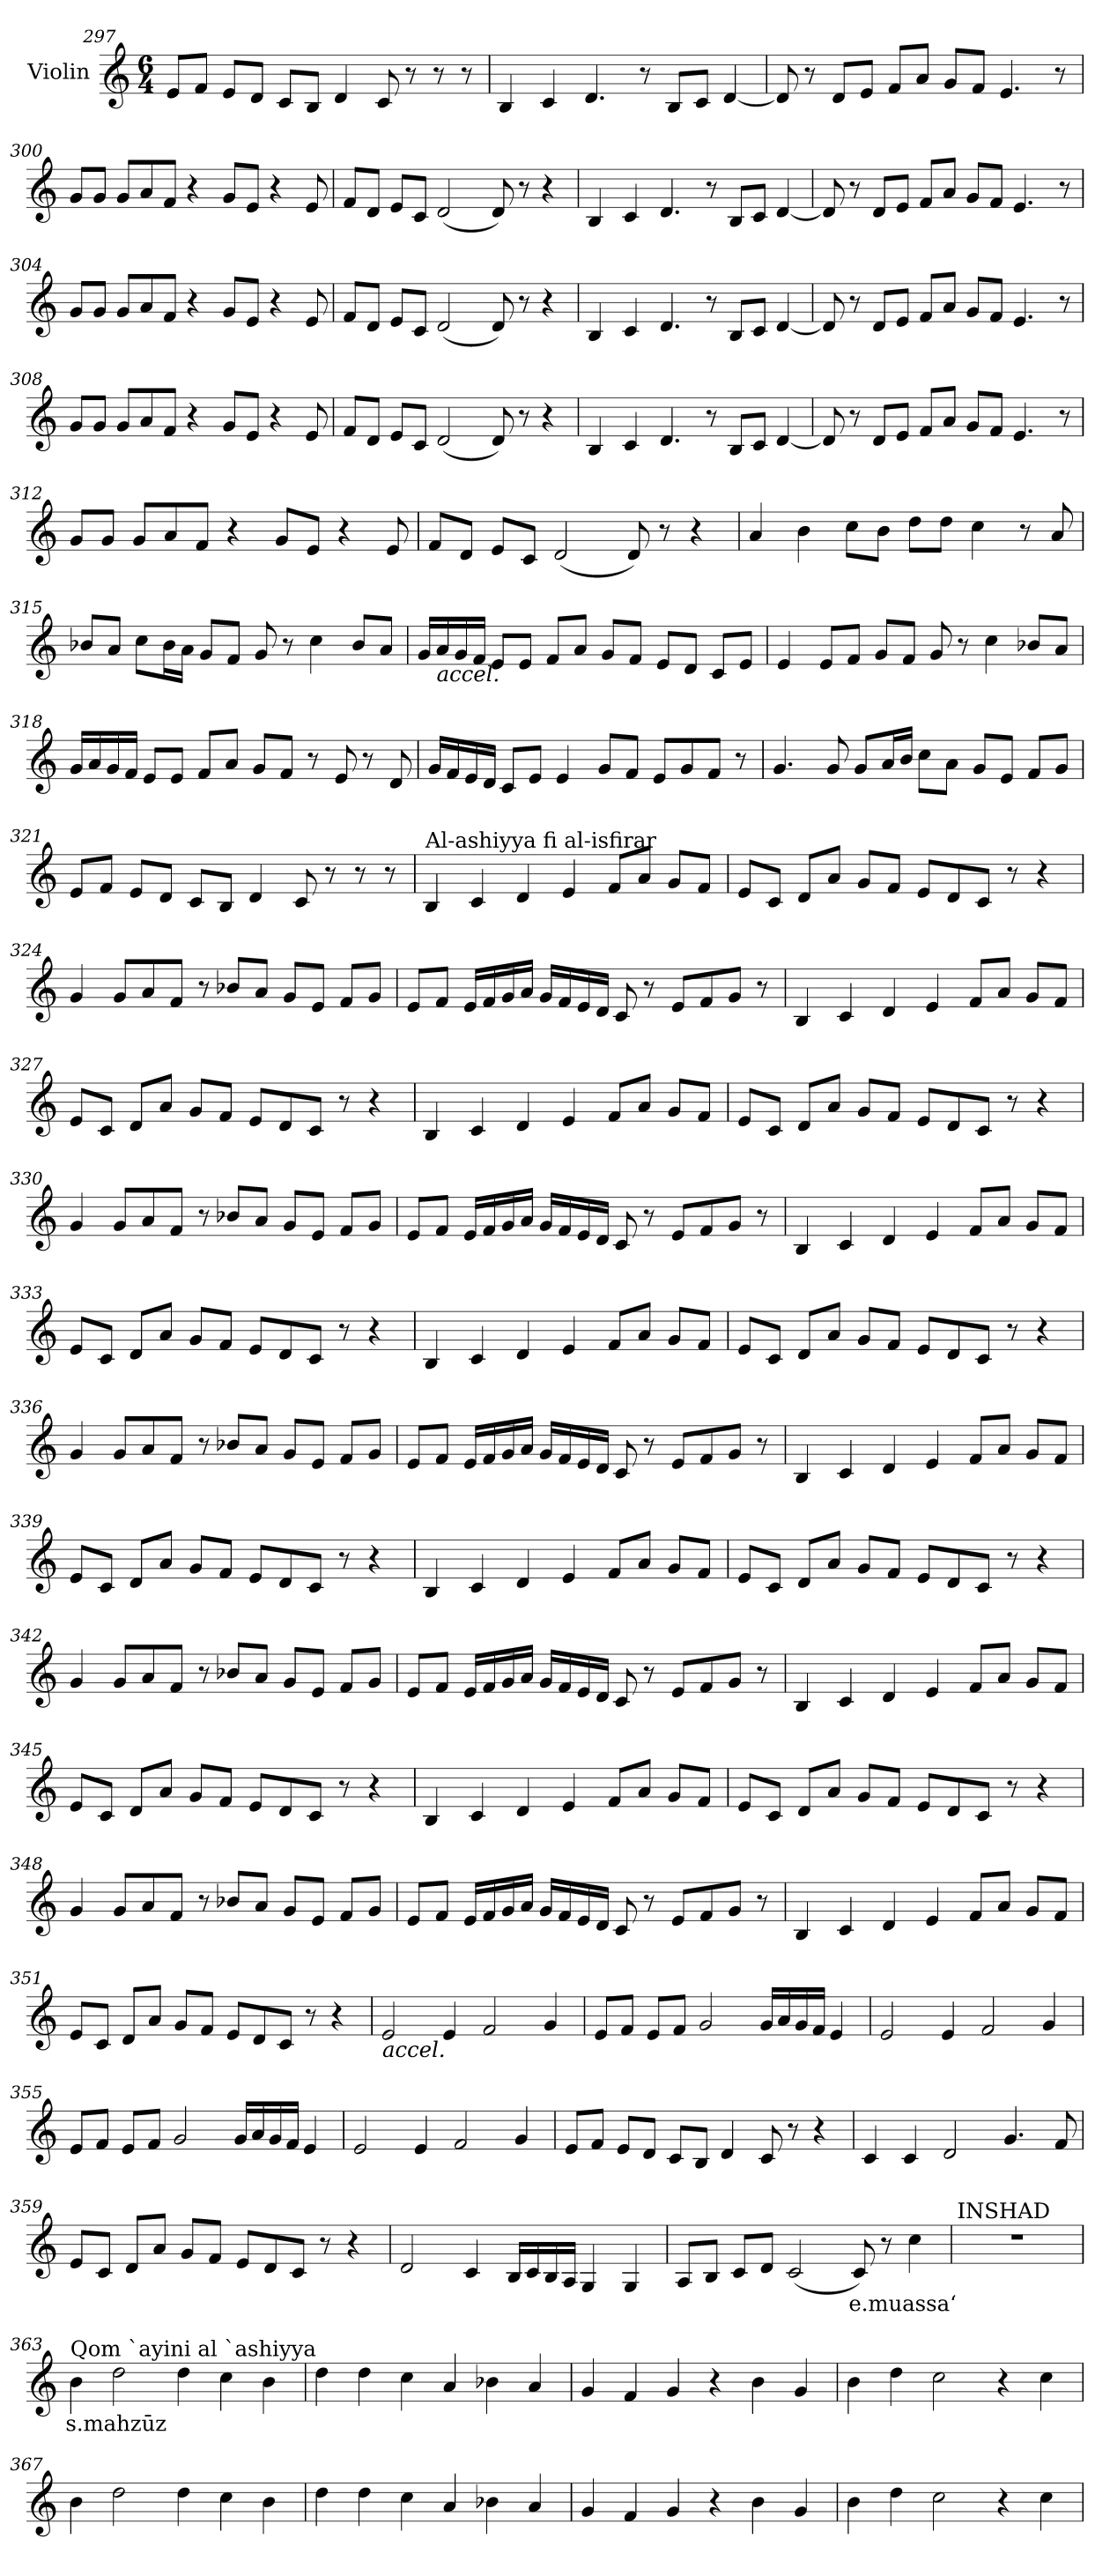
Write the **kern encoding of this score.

**kern	**text
*part1	*part1
*staff1	*staff1
*I"Violin	*
*clefG2	*
*k[]	*
*M6/4	*
=297	=297
8e/L	.
8f/J	.
8e/L	.
8d/J	.
8c/L	.
8B/J	.
4d/	.
8c/	.
8r	.
8r	.
8r	.
!!LO:LB:g=z
=298	=298
4B/	.
4c/	.
4.d/	.
8r	.
8B/L	.
8c/J	.
[4d/	.
=299	=299
8d/]	.
8r	.
8d/L	.
8e/J	.
8f/L	.
8a/J	.
8g/L	.
8f/J	.
4.e/	.
8r	.
=300	=300
8g/L	.
8g/J	.
8g/L	.
8a/	.
8f/J	.
4r	.
8g/L	.
8e/J	.
4r	.
8e/	.
!!LO:LB:g=z
=301	=301
8f/L	.
8d/J	.
8e/L	.
8c/J	.
(<2d/	.
8d/)	.
8r	.
4r	.
=302	=302
4B/	.
4c/	.
4.d/	.
8r	.
8B/L	.
8c/J	.
[4d/	.
=303	=303
8d/]	.
8r	.
8d/L	.
8e/J	.
8f/L	.
8a/J	.
8g/L	.
8f/J	.
4.e/	.
8r	.
!!LO:LB:g=z
=304	=304
8g/L	.
8g/J	.
8g/L	.
8a/	.
8f/J	.
4r	.
8g/L	.
8e/J	.
4r	.
8e/	.
=305	=305
8f/L	.
8d/J	.
8e/L	.
8c/J	.
(<2d/	.
8d/)	.
8r	.
4r	.
=306	=306
4B/	.
4c/	.
4.d/	.
8r	.
8B/L	.
8c/J	.
[4d/	.
!!LO:LB:g=z
=307	=307
8d/]	.
8r	.
8d/L	.
8e/J	.
8f/L	.
8a/J	.
8g/L	.
8f/J	.
4.e/	.
8r	.
=308	=308
8g/L	.
8g/J	.
8g/L	.
8a/	.
8f/J	.
4r	.
8g/L	.
8e/J	.
4r	.
8e/	.
=309	=309
8f/L	.
8d/J	.
8e/L	.
8c/J	.
(<2d/	.
8d/)	.
8r	.
4r	.
!!LO:LB:g=z
=310	=310
4B/	.
4c/	.
4.d/	.
8r	.
8B/L	.
8c/J	.
[4d/	.
=311	=311
8d/]	.
8r	.
8d/L	.
8e/J	.
8f/L	.
8a/J	.
8g/L	.
8f/J	.
4.e/	.
8r	.
=312	=312
8g/L	.
8g/J	.
8g/L	.
8a/	.
8f/J	.
4r	.
8g/L	.
8e/J	.
4r	.
8e/	.
!!LO:LB:g=z
=313	=313
8f/L	.
8d/J	.
8e/L	.
8c/J	.
(<2d/	.
8d/)	.
8r	.
4r	.
=314	=314
4a/	.
4b\	.
8cc\L	.
8b\J	.
8dd\L	.
8dd\J	.
4cc\	.
8r	.
8a/	.
=315	=315
8b-X/L	.
8a/J	.
8cc\L	.
16b-\L	.
16a\JJ	.
8g/L	.
8f/J	.
8g/	.
8r	.
4cc\	.
8b-/L	.
8a/J	.
!!LO:PB:g=z
=316	=316
16g/LL	.
!LO:TX:b:i:t=accel.	!
16a/	.
16g/	.
16f/JJ	.
8e/L	.
8e/J	.
8f/L	.
8a/J	.
8g/L	.
8f/J	.
8e/L	.
8d/J	.
8c/L	.
8e/J	.
=317	=317
4e/	.
8e/L	.
8f/J	.
8g/L	.
8f/J	.
8g/	.
8r	.
4cc\	.
8b-X/L	.
8a/J	.
=318	=318
16g/LL	.
16a/	.
16g/	.
16f/JJ	.
8e/L	.
8e/J	.
8f/L	.
8a/J	.
8g/L	.
8f/J	.
8r	.
8e/	.
8r	.
8d/	.
!!LO:LB:g=z
=319	=319
16g/LL	.
16f/	.
16e/	.
16d/JJ	.
8c/L	.
8e/J	.
4e/	.
8g/L	.
8f/J	.
8e/L	.
8g/	.
8f/J	.
8r	.
=320	=320
4.g/	.
8g/	.
8g/L	.
16a/L	.
16b/JJ	.
8cc\L	.
8a\J	.
8g/L	.
8e/J	.
8f/L	.
8g/J	.
=321	=321
8e/L	.
8f/J	.
8e/L	.
8d/J	.
8c/L	.
8B/J	.
4d/	.
8c/	.
8r	.
8r	.
8r	.
!!LO:LB:g=z
=322	=322
*MM80	*
!LO:TX:a:t=Al-ashiyya fi al-isfirar	!
4B/	.
4c/	.
4d/	.
4e/	.
8f/L	.
8a/J	.
8g/L	.
8f/J	.
=323	=323
8e/L	.
8c/J	.
8d/L	.
8a/J	.
8g/L	.
8f/J	.
8e/L	.
8d/	.
8c/J	.
8r	.
4r	.
=324	=324
4g/	.
8g/L	.
8a/	.
8f/J	.
8r	.
8b-X/L	.
8a/J	.
8g/L	.
8e/J	.
8f/L	.
8g/J	.
!!LO:LB:g=z
=325	=325
8e/L	.
8f/J	.
16e/LL	.
16f/	.
16g/	.
16a/JJ	.
16g/LL	.
16f/	.
16e/	.
16d/JJ	.
8c/	.
8r	.
8e/L	.
8f/	.
8g/J	.
8r	.
=326	=326
4B/	.
4c/	.
4d/	.
4e/	.
8f/L	.
8a/J	.
8g/L	.
8f/J	.
=327	=327
8e/L	.
8c/J	.
8d/L	.
8a/J	.
8g/L	.
8f/J	.
8e/L	.
8d/	.
8c/J	.
8r	.
4r	.
!!LO:LB:g=z
=328	=328
4B/	.
4c/	.
4d/	.
4e/	.
8f/L	.
8a/J	.
8g/L	.
8f/J	.
=329	=329
8e/L	.
8c/J	.
8d/L	.
8a/J	.
8g/L	.
8f/J	.
8e/L	.
8d/	.
8c/J	.
8r	.
4r	.
=330	=330
4g/	.
8g/L	.
8a/	.
8f/J	.
8r	.
8b-X/L	.
8a/J	.
8g/L	.
8e/J	.
8f/L	.
8g/J	.
!!LO:LB:g=z
=331	=331
8e/L	.
8f/J	.
16e/LL	.
16f/	.
16g/	.
16a/JJ	.
16g/LL	.
16f/	.
16e/	.
16d/JJ	.
8c/	.
8r	.
8e/L	.
8f/	.
8g/J	.
8r	.
=332	=332
4B/	.
4c/	.
4d/	.
4e/	.
8f/L	.
8a/J	.
8g/L	.
8f/J	.
=333	=333
8e/L	.
8c/J	.
8d/L	.
8a/J	.
8g/L	.
8f/J	.
8e/L	.
8d/	.
8c/J	.
8r	.
4r	.
!!LO:LB:g=z
=334	=334
4B/	.
4c/	.
4d/	.
4e/	.
8f/L	.
8a/J	.
8g/L	.
8f/J	.
=335	=335
8e/L	.
8c/J	.
8d/L	.
8a/J	.
8g/L	.
8f/J	.
8e/L	.
8d/	.
8c/J	.
8r	.
4r	.
=336	=336
4g/	.
8g/L	.
8a/	.
8f/J	.
8r	.
8b-X/L	.
8a/J	.
8g/L	.
8e/J	.
8f/L	.
8g/J	.
!!LO:LB:g=z
=337	=337
8e/L	.
8f/J	.
16e/LL	.
16f/	.
16g/	.
16a/JJ	.
16g/LL	.
16f/	.
16e/	.
16d/JJ	.
8c/	.
8r	.
8e/L	.
8f/	.
8g/J	.
8r	.
=338	=338
4B/	.
4c/	.
4d/	.
4e/	.
8f/L	.
8a/J	.
8g/L	.
8f/J	.
=339	=339
8e/L	.
8c/J	.
8d/L	.
8a/J	.
8g/L	.
8f/J	.
8e/L	.
8d/	.
8c/J	.
8r	.
4r	.
!!LO:PB:g=z
=340	=340
4B/	.
4c/	.
4d/	.
4e/	.
8f/L	.
8a/J	.
8g/L	.
8f/J	.
=341	=341
8e/L	.
8c/J	.
8d/L	.
8a/J	.
8g/L	.
8f/J	.
8e/L	.
8d/	.
8c/J	.
8r	.
4r	.
=342	=342
4g/	.
8g/L	.
8a/	.
8f/J	.
8r	.
8b-X/L	.
8a/J	.
8g/L	.
8e/J	.
8f/L	.
8g/J	.
!!LO:LB:g=z
=343	=343
8e/L	.
8f/J	.
16e/LL	.
16f/	.
16g/	.
16a/JJ	.
16g/LL	.
16f/	.
16e/	.
16d/JJ	.
8c/	.
8r	.
8e/L	.
8f/	.
8g/J	.
8r	.
=344	=344
4B/	.
4c/	.
4d/	.
4e/	.
8f/L	.
8a/J	.
8g/L	.
8f/J	.
=345	=345
8e/L	.
8c/J	.
8d/L	.
8a/J	.
8g/L	.
8f/J	.
8e/L	.
8d/	.
8c/J	.
8r	.
4r	.
!!LO:LB:g=z
=346	=346
4B/	.
4c/	.
4d/	.
4e/	.
8f/L	.
8a/J	.
8g/L	.
8f/J	.
=347	=347
8e/L	.
8c/J	.
8d/L	.
8a/J	.
8g/L	.
8f/J	.
8e/L	.
8d/	.
8c/J	.
8r	.
4r	.
=348	=348
4g/	.
8g/L	.
8a/	.
8f/J	.
8r	.
8b-X/L	.
8a/J	.
8g/L	.
8e/J	.
8f/L	.
8g/J	.
!!LO:LB:g=z
=349	=349
8e/L	.
8f/J	.
16e/LL	.
16f/	.
16g/	.
16a/JJ	.
16g/LL	.
16f/	.
16e/	.
16d/JJ	.
8c/	.
8r	.
8e/L	.
8f/	.
8g/J	.
8r	.
=350	=350
4B/	.
4c/	.
4d/	.
4e/	.
8f/L	.
8a/J	.
8g/L	.
8f/J	.
=351	=351
8e/L	.
8c/J	.
8d/L	.
8a/J	.
8g/L	.
8f/J	.
8e/L	.
8d/	.
8c/J	.
8r	.
4r	.
!!LO:LB:g=z
=352	=352
!LO:TX:b:i:t=accel.	!
2e/	.
4e/	.
2f/	.
4g/	.
=353	=353
8e/L	.
8f/J	.
8e/L	.
8f/J	.
2g/	.
16g/LL	.
16a/	.
16g/	.
16f/JJ	.
4e/	.
=354	=354
2e/	.
4e/	.
2f/	.
4g/	.
=355	=355
8e/L	.
8f/J	.
8e/L	.
8f/J	.
2g/	.
16g/LL	.
16a/	.
16g/	.
16f/JJ	.
4e/	.
!!LO:LB:g=z
=356	=356
2e/	.
4e/	.
2f/	.
4g/	.
=357	=357
8e/L	.
8f/J	.
8e/L	.
8d/J	.
8c/L	.
8B/J	.
4d/	.
8c/	.
8r	.
4r	.
=358	=358
4c/	.
4c/	.
2d/	.
4.g/	.
8f/	.
!!LO:LB:g=z
=359	=359
8e/L	.
8c/J	.
8d/L	.
8a/J	.
8g/L	.
8f/J	.
8e/L	.
8d/	.
8c/J	.
8r	.
4r	.
=360	=360
2d/	.
4c/	.
16B/LL	.
16c/	.
16B/	.
16A/JJ	.
4G/	.
4G/	.
=361	=361
8A/L	.
8B/J	.
8c/L	.
8d/J	.
(<2c/	.
!	!LO:LY:b
8c/)	e.muassa‘
8r	.
4cc\	.
=362	=362
!LO:TX:a:t=INSHAD	!
1.r	.
!!LO:LB:g=z
=363	=363
*MM120	*
!LO:TX:a:t=Qom `ayini al `ashiyya	!
!	!LO:LY:b
4b\	s.mahzūz
2dd\	.
4dd\	.
4cc\	.
4b\	.
=364	=364
4dd\	.
4dd\	.
4cc\	.
4a/	.
4b-X\	.
4a/	.
=365	=365
4g/	.
4f/	.
4g/	.
4r	.
4b\	.
4g/	.
=366	=366
4b\	.
4dd\	.
2cc\	.
4r	.
4cc\	.
!!LO:PB:g=z
=367	=367
4b\	.
2dd\	.
4dd\	.
4cc\	.
4b\	.
=368	=368
4dd\	.
4dd\	.
4cc\	.
4a/	.
4b-X\	.
4a/	.
=369	=369
4g/	.
4f/	.
4g/	.
4r	.
4b\	.
4g/	.
=370	=370
4b\	.
4dd\	.
2cc\	.
4r	.
4cc\	.
=	=
*-	*-
